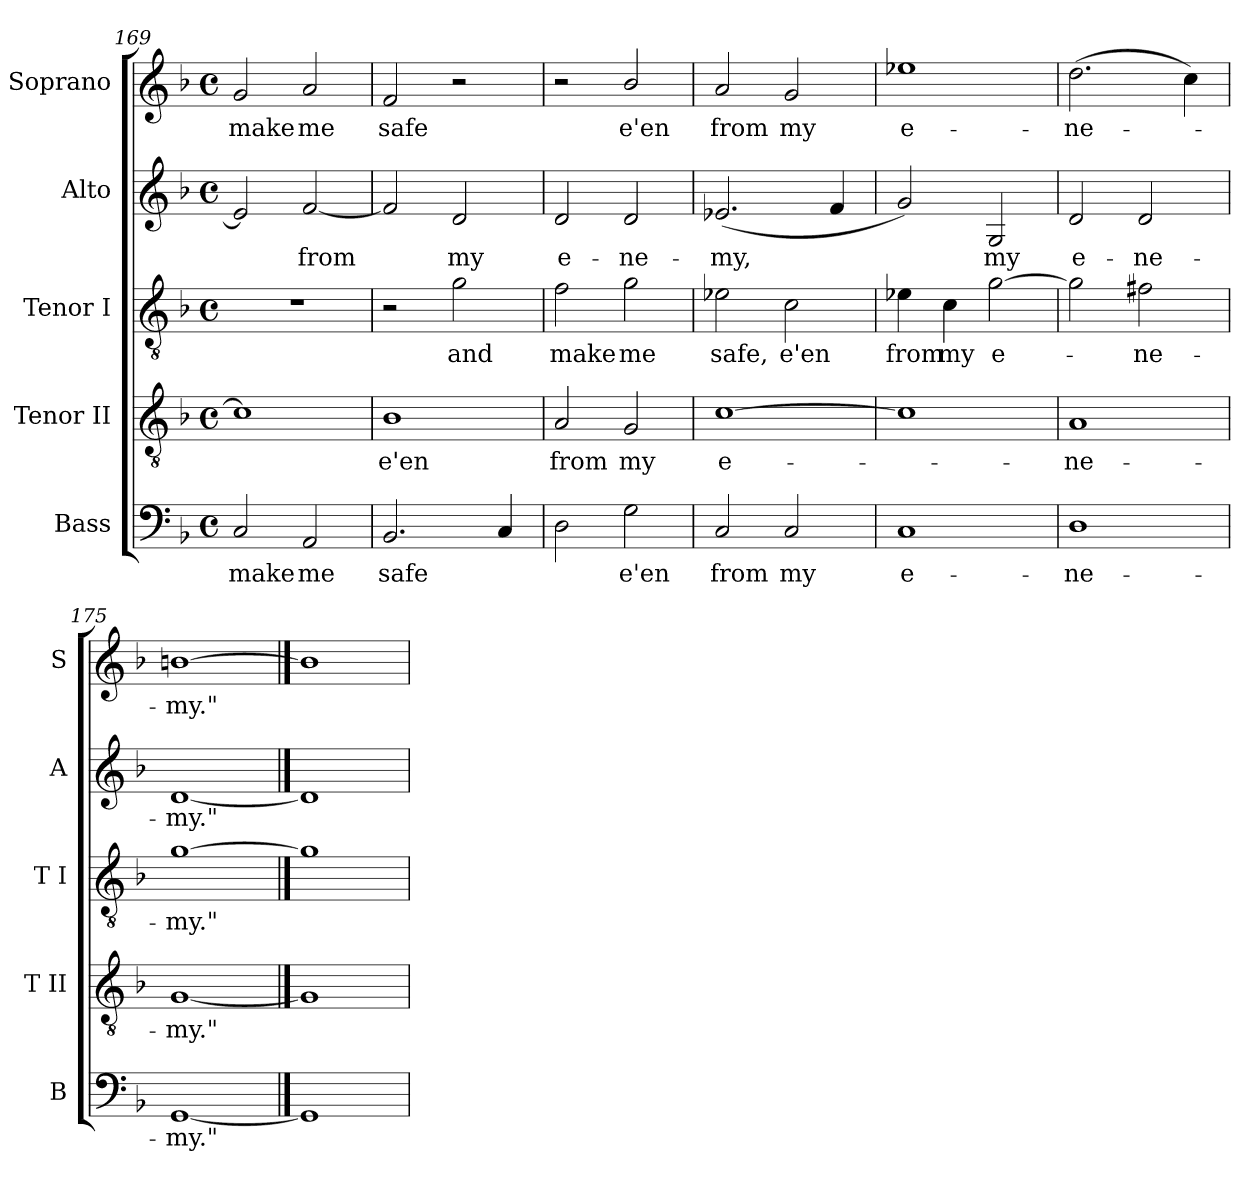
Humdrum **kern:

**kern	**text	**kern	**text	**kern	**text	**kern	**text	**kern	**text
*part5	*part5	*part4	*part4	*part3	*part3	*part2	*part2	*part1	*part1
*staff5	*staff5	*staff4	*staff4	*staff3	*staff3	*staff2	*staff2	*staff1	*staff1
*I"Bass	*	*I"Tenor II	*	*I"Tenor I	*	*I"Alto	*	*I"Soprano	*
*I'B	*	*I'T II	*	*I'T I	*	*I'A	*	*I'S	*
!!LO:LB:g=z
*clefF4	*	*clefGv2	*	*clefGv2	*	*clefG2	*	*clefG2	*
*k[b-]	*	*k[b-]	*	*k[b-]	*	*k[b-]	*	*k[b-]	*
*F:	*	*F:	*	*F:	*	*F:	*	*F:	*
*M4/4	*	*M4/4	*	*M4/4	*	*M4/4	*	*M4/4	*
*met(c)	*	*met(c)	*	*met(c)	*	*met(c)	*	*met(c)	*
=169	=169	=169	=169	=169	=169	=169	=169	=169	=169
!	!LO:LY:b	!	!	!	!	!	!	!	!LO:LY:b
2C	make	1c]	.	1r	.	2e]	.	2g	make
!	!LO:LY:b	!	!	!	!	!	!LO:LY:b	!	!LO:LY:b
2AA	me	.	.	.	.	[2f	from	2a	me
=170	=170	=170	=170	=170	=170	=170	=170	=170	=170
!	!LO:LY:b	!	!LO:LY:b	!	!	!	!	!	!LO:LY:b
2.BB-	safe	1B-	e'en	2r	.	2f]	.	2f	safe
!	!	!	!	!	!LO:LY:b	!	!LO:LY:b	!	!
.	.	.	.	2g	and	2d	my	2r	.
4C	.	.	.	.	.	.	.	.	.
=171	=171	=171	=171	=171	=171	=171	=171	=171	=171
!	!	!	!LO:LY:b	!	!LO:LY:b	!	!LO:LY:b	!	!
2D	.	2A	from	2f	make	2d	e-	2r	.
!	!LO:LY:b	!	!LO:LY:b	!	!LO:LY:b	!	!LO:LY:b	!	!LO:LY:b
2G	e'en	2G	my	2g	me	2d	-ne-	2b-/	e'en
=172	=172	=172	=172	=172	=172	=172	=172	=172	=172
!	!LO:LY:b	!	!LO:LY:b	!	!LO:LY:b	!	!LO:LY:b	!	!LO:LY:b
2C	from	[1c	e-	2e-X	safe,	(<2.e-X	-my,	2a	from
!	!LO:LY:b	!	!	!	!LO:LY:b	!	!	!	!LO:LY:b
2C	my	.	.	2c	e'en	.	.	2g	my
.	.	.	.	.	.	4f	.	.	.
=173	=173	=173	=173	=173	=173	=173	=173	=173	=173
!	!LO:LY:b	!	!	!	!LO:LY:b	!	!	!	!LO:LY:b
1C	e-	1c]	.	4e-X	from	2g)	.	1ee-X	e-
!	!	!	!	!	!LO:LY:b	!	!	!	!
.	.	.	.	4c	my	.	.	.	.
!	!	!	!	!	!LO:LY:b	!	!LO:LY:b	!	!
.	.	.	.	[2g	e-	2G	my	.	.
=174	=174	=174	=174	=174	=174	=174	=174	=174	=174
!	!LO:LY:b	!	!LO:LY:b	!	!	!	!LO:LY:b	!	!LO:LY:b
1D	-ne-	1A	ne-	2g]	.	2d	e-	(>2.dd	-ne-
!	!	!	!	!	!LO:LY:b	!	!LO:LY:b	!	!
.	.	.	.	2f#	ne-	2d	-ne-	.	.
.	.	.	.	.	.	.	.	4cc)	.
=175	=175	=175	=175	=175	=175	=175	=175	=175	=175
!	!LO:LY:b	!	!LO:LY:b	!	!LO:LY:b	!	!LO:LY:b	!	!LO:LY:b
[1GG	-my."	[1G	-my."	[1g	-my."	[1d	-my."	[1bn	my."
==176	==176	==176	==176	==176	==176	==176	==176	==176	==176
1GG]	.	1G]	.	1g]	.	1d]	.	1b]	.
=	=	=	=	=	=	=	=	=	=
*-	*-	*-	*-	*-	*-	*-	*-	*-	*-
